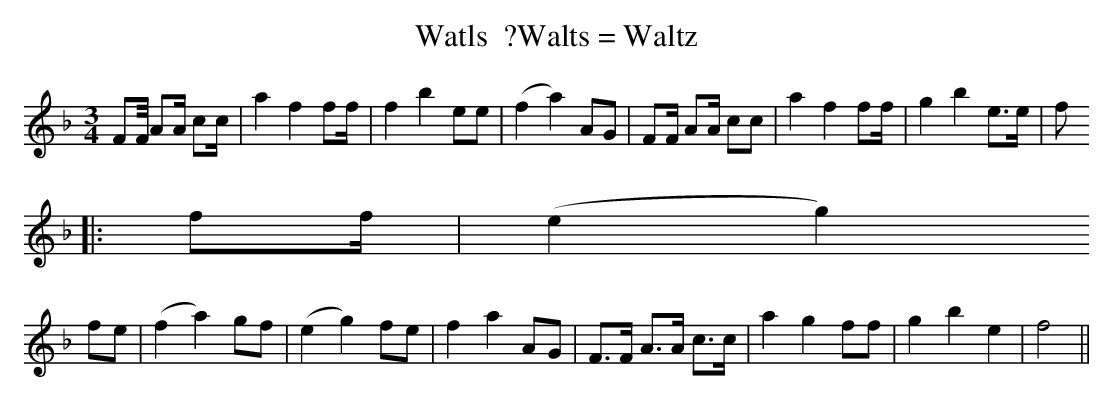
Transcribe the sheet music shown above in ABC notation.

X:1
T:Watls  ?Walts = Waltz
M:3/4
L:1/8
K:F major
FF/4 AA/2 cc/2|a2f2 ff/2|f2b2ee|(f2a2)AG|FF/2 AA/2 cc|a2f2ff/2|g2b2e>e|f
4||:ff/2|(e2g2)
fe|(f2a2)gf|(e2g2)fe|f2a2AG|F>F A>A c>c|a2g2ff|g2b2e2|f4||
